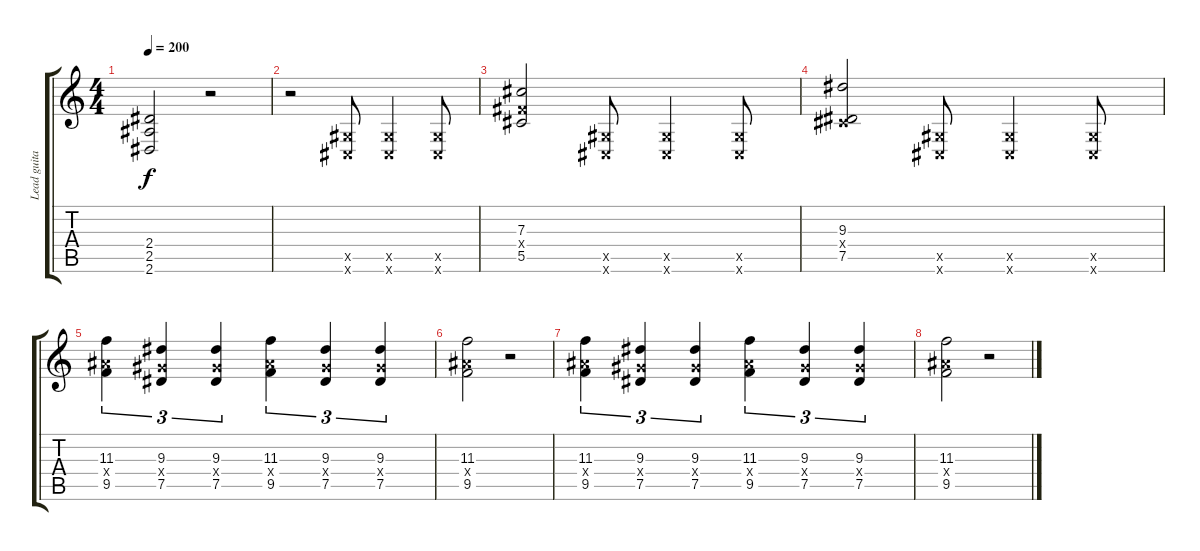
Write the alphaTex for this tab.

\track ("Lead guitar" "Lead guita") {instrument overdrivenguitar}
\staff {score tabs}
\tuning (Eb4 Bb3 Gb3 Db3 Ab2 Db2) {hide}
\ts (4 4)
\tempo 200
\clef g2
\ks c
(2.4 2.5 2.6).2{dy f} r.2 |
r.2 (0.5{x} 0.6{x}).8 (0.5{x} 0.6{x}).4 (0.5{x} 0.6{x}).8 |
(7.3 5.4{x} 5.5).2 (0.5{x} 0.6{x}).8 (0.5{x} 0.6{x}).4 (0.5{x} 0.6{x}).8 |
(9.3 0.4{x} 7.5).2 (0.5{x} 0.6{x}).8 (0.5{x} 0.6{x}).4 (0.5{x} 0.6{x}).8 |
(11.3 9.4{x} 9.5).4{tu (3 2)} (9.3 7.4{x} 7.5).4{tu (3 2)} (9.3 7.4{x} 7.5).4{tu (3 2)} (11.3 9.4{x} 9.5).4{tu (3 2)} (9.3 7.4{x} 7.5).4{tu (3 2)} (9.3 7.4{x} 7.5).4{tu (3 2)} |
(11.3 9.4{x} 9.5).2 r.2 |
(11.3 9.4{x} 9.5).4{tu (3 2)} (9.3 7.4{x} 7.5).4{tu (3 2)} (9.3 7.4{x} 7.5).4{tu (3 2)} (11.3 9.4{x} 9.5).4{tu (3 2)} (9.3 7.4{x} 7.5).4{tu (3 2)} (9.3 7.4{x} 7.5).4{tu (3 2)} |
(11.3 9.4{x} 9.5).2 r.2
